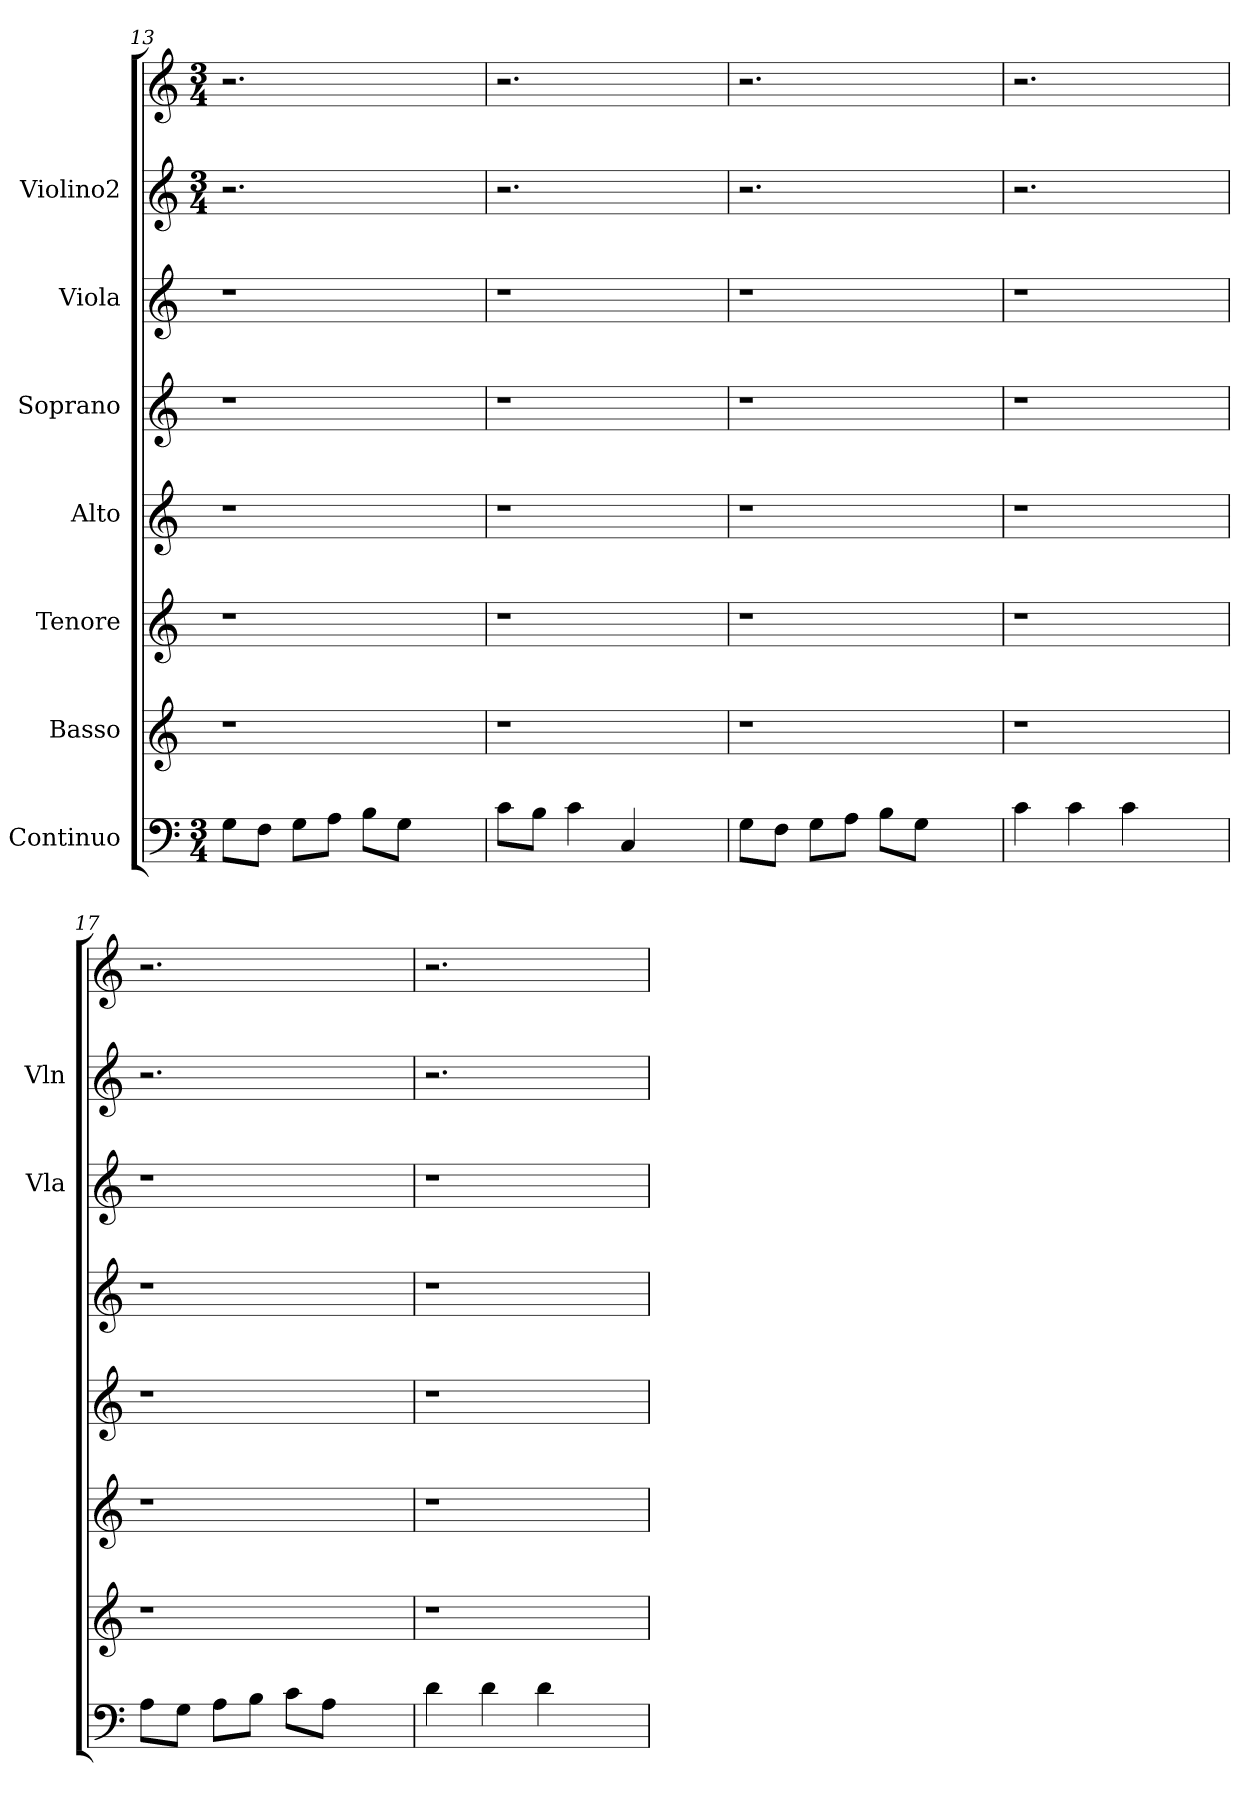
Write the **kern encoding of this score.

**kern	**kern	**kern	**kern	**kern	**kern	**kern	**kern
*part7	*part6	*part5	*part4	*part3	*part2	*part1	*part1
*staff8	*staff7	*staff6	*staff5	*staff4	*staff3	*staff2	*staff1
*I"Continuo	*I"Basso	*I"Tenore	*I"Alto	*I"Soprano	*I"Viola	*I"Violino2	*
*	*	*	*	*	*I'Vla	*I'Vln	*
*clefF4	*clefG2	*clefG2	*clefG2	*clefG2	*clefG2	*clefG2	*clefG2
*k[]	*k[]	*k[]	*k[]	*k[]	*k[]	*k[]	*k[]
*M3/4	*	*	*	*	*	*M3/4	*M3/4
=13	=13	=13	=13	=13	=13	=13	=13
8G\L	1r	1r	1r	1r	1r	2.r	2.r
8F\J	.	.	.	.	.	.	.
8G\L	.	.	.	.	.	.	.
8A\J	.	.	.	.	.	.	.
8B\L	.	.	.	.	.	.	.
8G\J	.	.	.	.	.	.	.
4ryy	.	.	.	.	.	4ryy	4ryy
!!LO:LB:g=z
=14	=14	=14	=14	=14	=14	=14	=14
8c\L	1r	1r	1r	1r	1r	2.r	2.r
8B\J	.	.	.	.	.	.	.
4c\	.	.	.	.	.	.	.
4C/	.	.	.	.	.	.	.
4ryy	.	.	.	.	.	4ryy	4ryy
!!LO:PB:g=z
=15	=15	=15	=15	=15	=15	=15	=15
8G\L	1r	1r	1r	1r	1r	2.r	2.r
8F\J	.	.	.	.	.	.	.
8G\L	.	.	.	.	.	.	.
8A\J	.	.	.	.	.	.	.
8B\L	.	.	.	.	.	.	.
8G\J	.	.	.	.	.	.	.
4ryy	.	.	.	.	.	4ryy	4ryy
=16	=16	=16	=16	=16	=16	=16	=16
4c\	1r	1r	1r	1r	1r	2.r	2.r
4c\	.	.	.	.	.	.	.
4c\	.	.	.	.	.	.	.
4ryy	.	.	.	.	.	4ryy	4ryy
=17	=17	=17	=17	=17	=17	=17	=17
8A\L	1r	1r	1r	1r	1r	2.r	2.r
8G\J	.	.	.	.	.	.	.
8A\L	.	.	.	.	.	.	.
8B\J	.	.	.	.	.	.	.
8c\L	.	.	.	.	.	.	.
8A\J	.	.	.	.	.	.	.
4ryy	.	.	.	.	.	4ryy	4ryy
=18	=18	=18	=18	=18	=18	=18	=18
4d\	1r	1r	1r	1r	1r	2.r	2.r
4d\	.	.	.	.	.	.	.
4d\	.	.	.	.	.	.	.
4ryy	.	.	.	.	.	4ryy	4ryy
=	=	=	=	=	=	=	=
*-	*-	*-	*-	*-	*-	*-	*-
